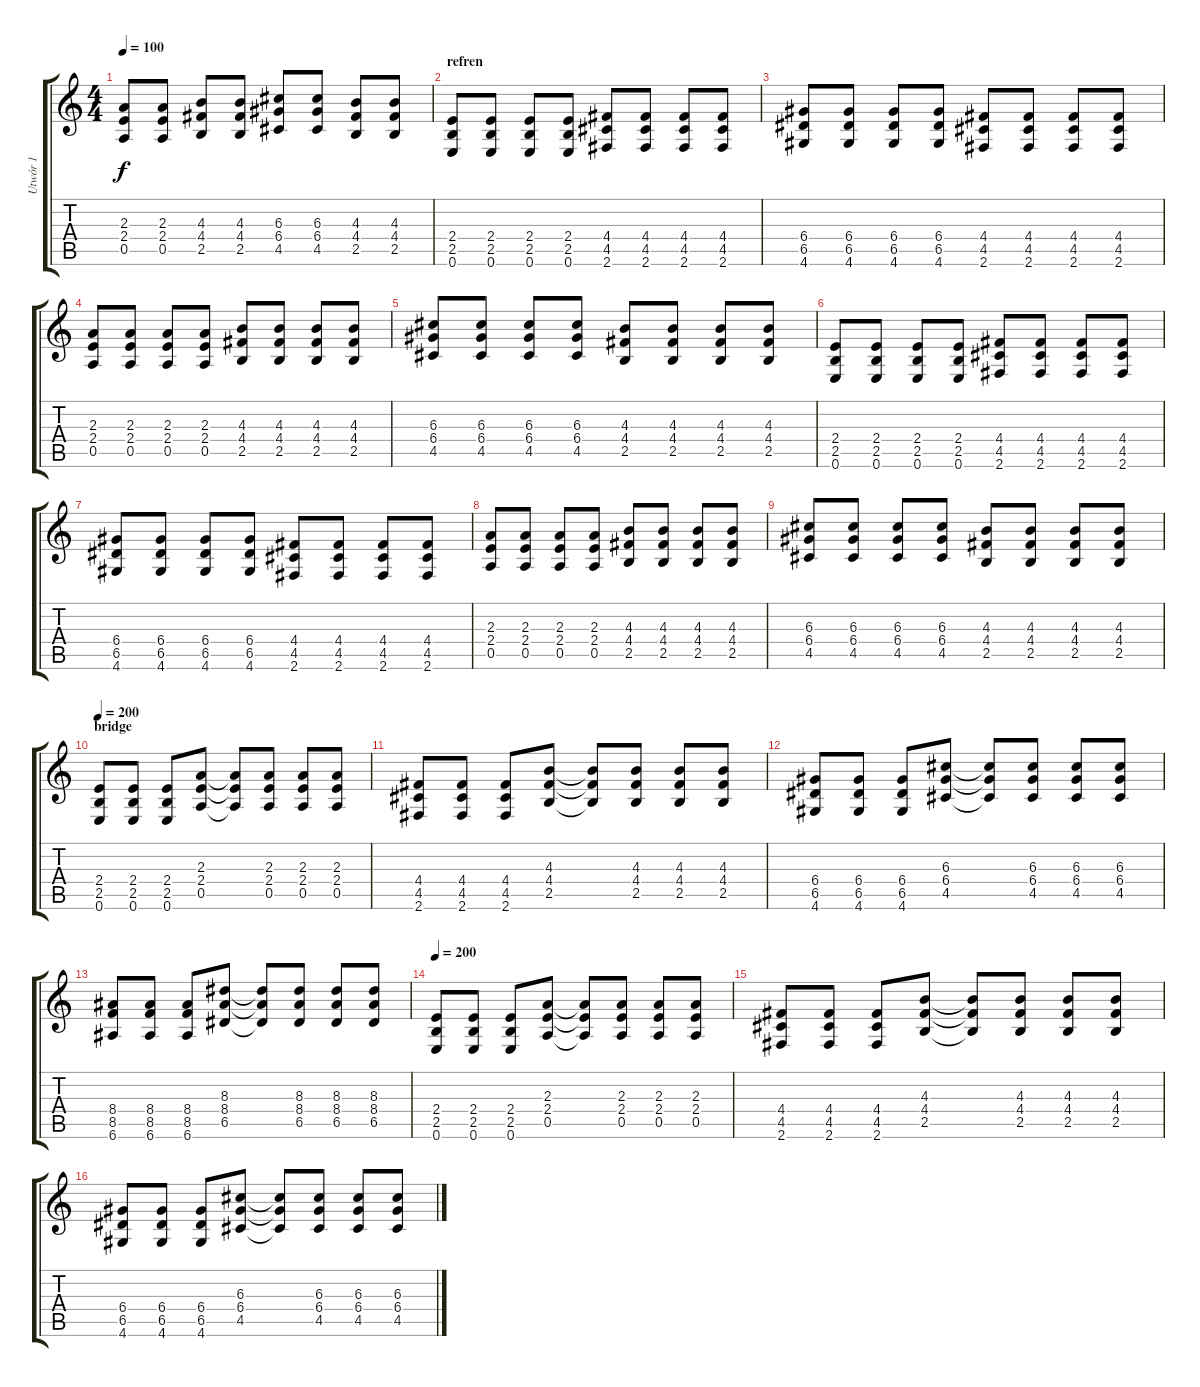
\track ("Utwór 1" "Utwór 1") {instrument overdrivenguitar}
\staff {score tabs}
\tuning (E4 B3 G3 D3 A2 E2) {hide}
\ts (4 4)
\tempo 100
\clef g2
\ks c
(2.3 2.4 0.5).8{dy f} (2.3 2.4 0.5).8 (4.3 4.4 2.5).8 (4.3 4.4 2.5).8 (6.3 6.4 4.5).8 (6.3 6.4 4.5).8 (4.3 4.4 2.5).8 (4.3 4.4 2.5).8 |
\section ("" "refren")
(2.4 2.5 0.6).8 (2.4 2.5 0.6).8 (2.4 2.5 0.6).8 (2.4 2.5 0.6).8 (4.4 4.5 2.6).8 (4.4 4.5 2.6).8 (4.4 4.5 2.6).8 (4.4 4.5 2.6).8 |
(6.4 6.5 4.6).8 (6.4 6.5 4.6).8 (6.4 6.5 4.6).8 (6.4 6.5 4.6).8 (4.4 4.5 2.6).8 (4.4 4.5 2.6).8 (4.4 4.5 2.6).8 (4.4 4.5 2.6).8 |
(2.3 2.4 0.5).8 (2.3 2.4 0.5).8 (2.3 2.4 0.5).8 (2.3 2.4 0.5).8 (4.3 4.4 2.5).8 (4.3 4.4 2.5).8 (4.3 4.4 2.5).8 (4.3 4.4 2.5).8 |
(6.3 6.4 4.5).8 (6.3 6.4 4.5).8 (6.3 6.4 4.5).8 (6.3 6.4 4.5).8 (4.3 4.4 2.5).8 (4.3 4.4 2.5).8 (4.3 4.4 2.5).8 (4.3 4.4 2.5).8 |
(2.4 2.5 0.6).8 (2.4 2.5 0.6).8 (2.4 2.5 0.6).8 (2.4 2.5 0.6).8 (4.4 4.5 2.6).8 (4.4 4.5 2.6).8 (4.4 4.5 2.6).8 (4.4 4.5 2.6).8 |
(6.4 6.5 4.6).8 (6.4 6.5 4.6).8 (6.4 6.5 4.6).8 (6.4 6.5 4.6).8 (4.4 4.5 2.6).8 (4.4 4.5 2.6).8 (4.4 4.5 2.6).8 (4.4 4.5 2.6).8 |
(2.3 2.4 0.5).8 (2.3 2.4 0.5).8 (2.3 2.4 0.5).8 (2.3 2.4 0.5).8 (4.3 4.4 2.5).8 (4.3 4.4 2.5).8 (4.3 4.4 2.5).8 (4.3 4.4 2.5).8 |
(6.3 6.4 4.5).8 (6.3 6.4 4.5).8 (6.3 6.4 4.5).8 (6.3 6.4 4.5).8 (4.3 4.4 2.5).8 (4.3 4.4 2.5).8 (4.3 4.4 2.5).8 (4.3 4.4 2.5).8 |
\section ("" "bridge")
\tempo 200
(2.4 2.5 0.6).8 (2.4 2.5 0.6).8 (2.4 2.5 0.6).8 (2.3 2.4 0.5).8 (2.3{t} 2.4{t} 0.5{t}).8 (2.3 2.4 0.5).8 (2.3 2.4 0.5).8 (2.3 2.4 0.5).8 |
(4.4 4.5 2.6).8 (4.4 4.5 2.6).8 (4.4 4.5 2.6).8 (4.3 4.4 2.5).8 (4.3{t} 4.4{t} 2.5{t}).8 (4.3 4.4 2.5).8 (4.3 4.4 2.5).8 (4.3 4.4 2.5).8 |
(6.4 6.5 4.6).8 (6.4 6.5 4.6).8 (6.4 6.5 4.6).8 (6.3 6.4 4.5).8 (6.3{t} 6.4{t} 4.5{t}).8 (6.3 6.4 4.5).8 (6.3 6.4 4.5).8 (6.3 6.4 4.5).8 |
(8.4 8.5 6.6).8 (8.4 8.5 6.6).8 (8.4 8.5 6.6).8 (8.3 8.4 6.5).8 (8.3{t} 8.4{t} 6.5{t}).8 (8.3 8.4 6.5).8 (8.3 8.4 6.5).8 (8.3 8.4 6.5).8 |
\tempo 200
(2.4 2.5 0.6).8 (2.4 2.5 0.6).8 (2.4 2.5 0.6).8 (2.3 2.4 0.5).8 (2.3{t} 2.4{t} 0.5{t}).8 (2.3 2.4 0.5).8 (2.3 2.4 0.5).8 (2.3 2.4 0.5).8 |
(4.4 4.5 2.6).8 (4.4 4.5 2.6).8 (4.4 4.5 2.6).8 (4.3 4.4 2.5).8 (4.3{t} 4.4{t} 2.5{t}).8 (4.3 4.4 2.5).8 (4.3 4.4 2.5).8 (4.3 4.4 2.5).8 |
(6.4 6.5 4.6).8 (6.4 6.5 4.6).8 (6.4 6.5 4.6).8 (6.3 6.4 4.5).8 (6.3{t} 6.4{t} 4.5{t}).8 (6.3 6.4 4.5).8 (6.3 6.4 4.5).8 (6.3 6.4 4.5).8
